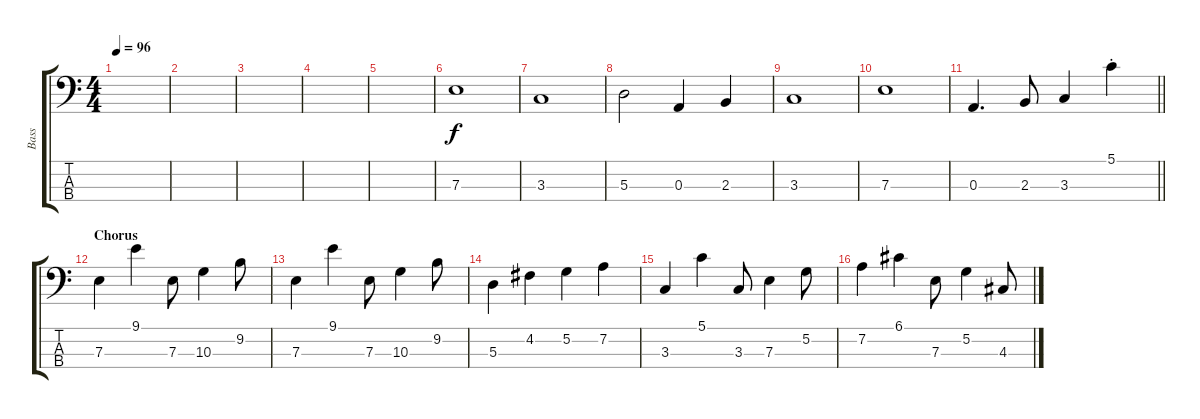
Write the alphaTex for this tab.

\track ("Bass" "Bass") {instrument electricbassfinger}
\staff {score tabs}
\tuning (G2 D2 A1 E1) {hide}
\ts (4 4)
\tempo 96
\clef f4
\ks c
|
|
|
|
|
7.3.1 |
3.3.1 |
5.3.2 0.3.4 2.3.4 |
3.3.1 |
7.3.1 |
\barLineRight lightlight
0.3.4{d} 2.3.8 3.3.4 5.1{st}.4 |
\section ("" "Chorus")
7.3.4 9.1.4 7.3.8 10.3.4 9.2.8 |
7.3.4 9.1.4 7.3.8 10.3.4 9.2.8 |
5.3.4 4.2.4 5.2.4 7.2.4 |
3.3.4 5.1.4 3.3.8 7.3.4 5.2.8 |
7.2.4 6.1.4 7.3.8 5.2.4 4.3.8
